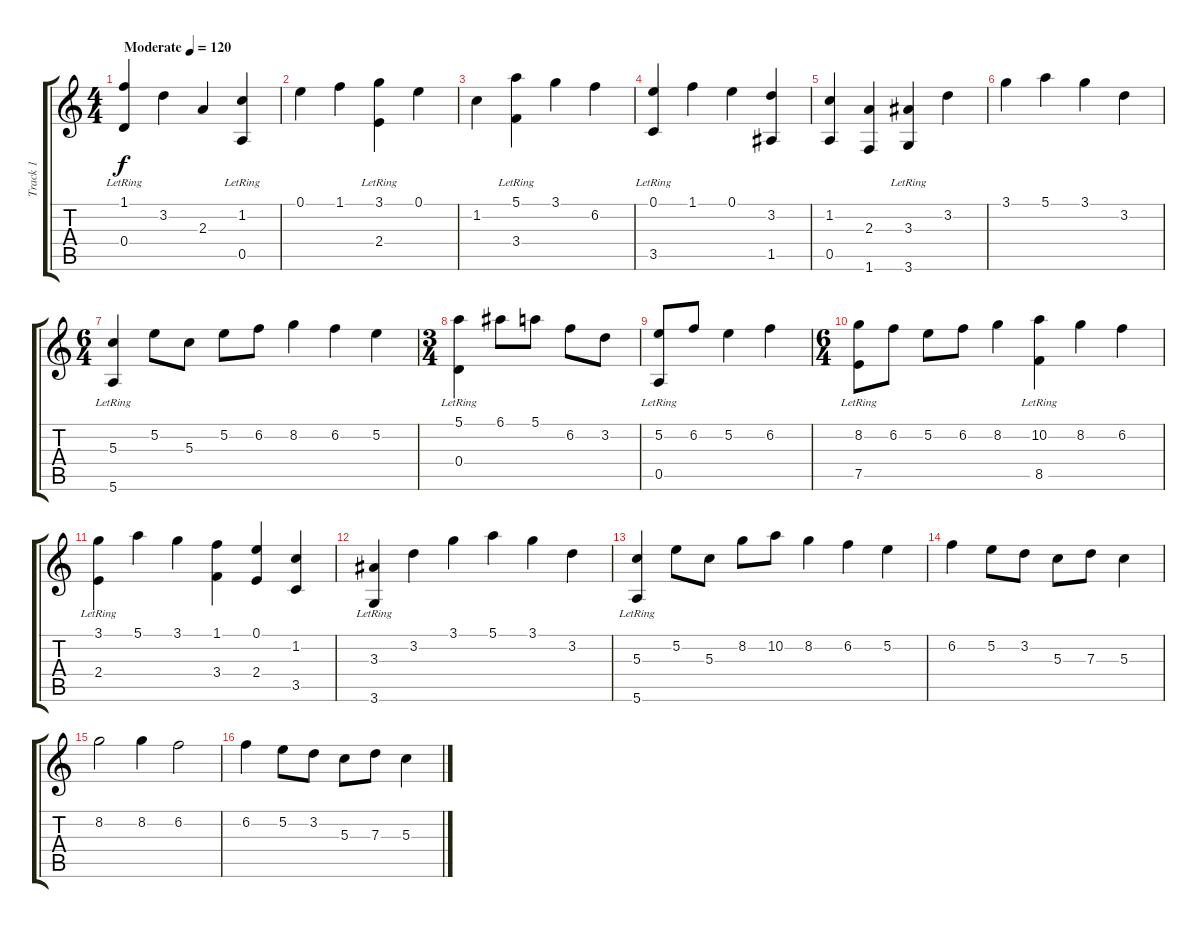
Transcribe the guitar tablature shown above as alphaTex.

\track ("Track 1" "Track 1") {instrument acousticguitarnylon}
\staff {score tabs}
\tuning (E4 B3 G3 D3 A2 E2) {hide}
\ts (4 4)
\tempo (120 "Moderate")
\clef g2
\ks c
(1.1 0.4{lr}).4{dy f instrument acousticguitarnylon} 3.2.4 2.3.4 (1.2 0.5{lr}).4 |
0.1.4 1.1.4 (3.1 2.4{lr}).4 0.1.4 |
1.2.4 (5.1 3.4{lr}).4 3.1.4 6.2.4 |
(0.1 3.5{lr}).4 1.1.4 0.1.4 (3.2 1.5).4 |
(1.2 0.5).4 (2.3 1.6).4 (3.3 3.6{lr}).4 3.2.4 |
3.1.4 5.1.4 3.1.4 3.2.4 |
\ts (6 4)
(5.3 5.6{lr}).4 5.2.8 5.3.8 5.2.8 6.2.8 8.2.4 6.2.4 5.2.4 |
\ts (3 4)
(5.1 0.4{lr}).4 6.1.8 5.1.8 6.2.8 3.2.8 |
(5.2 0.5{lr}).8 6.2.8 5.2.4 6.2.4 |
\ts (6 4)
(8.2 7.5{lr}).8 6.2.8 5.2.8 6.2.8 8.2.4 (10.2 8.5{lr}).4 8.2.4 6.2.4 |
(3.1 2.4{lr}).4 5.1.4 3.1.4 (1.1 3.4).4 (0.1 2.4).4 (1.2 3.5).4 |
(3.3 3.6{lr}).4 3.2.4 3.1.4 5.1.4 3.1.4 3.2.4 |
(5.3 5.6{lr}).4 5.2.8 5.3.8 8.2.8 10.2.8 8.2.4 6.2.4 5.2.4 |
6.2.4 5.2.8 3.2.8 5.3.8 7.3.8 5.3.4 |
8.2.2 8.2.4 6.2.2 |
6.2.4 5.2.8 3.2.8 5.3.8 7.3.8 5.3.4
